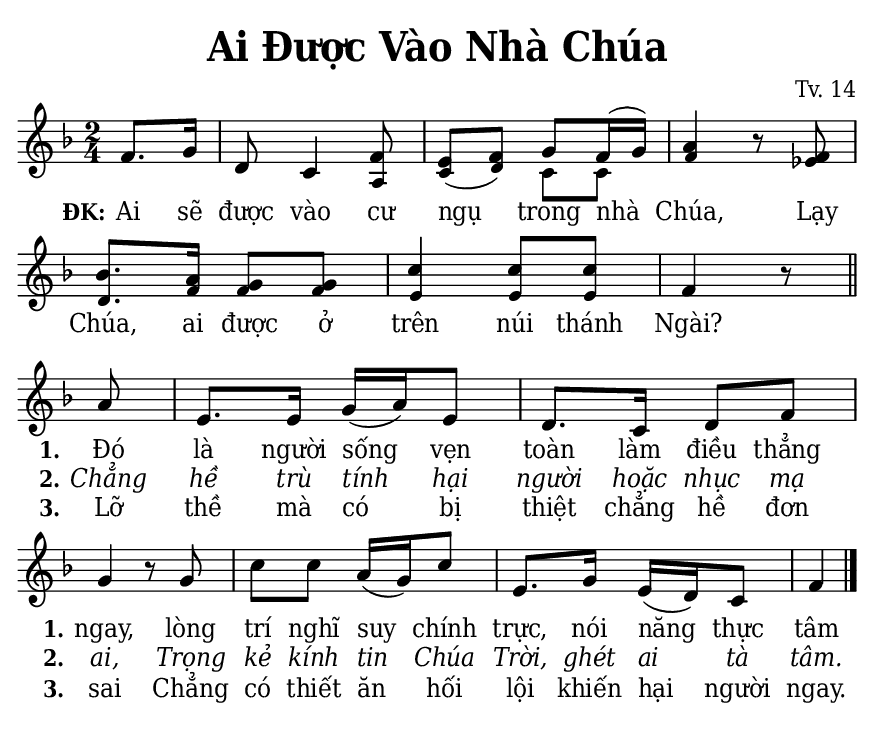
% Cài đặt chung\
\version "2.22.1"
\include "english.ly"

\header {
  title = \markup { \fontsize #1 "Ai Được Vào Nhà Chúa" }
  composer = "Tv. 14"
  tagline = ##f
}

% mã nguồn cho những chức năng chưa hỗ trợ trong phiên bản lilypond hiện tại
% cung cấp bởi cộng đồng lilypond khi gửi email đến lilypond-user@gnu.org
% Đổi kích thước nốt cho bè phụ
notBePhu =
#(define-music-function (font-size music) (number? ly:music?)
   (for-some-music
     (lambda (m)
       (if (music-is-of-type? m 'rhythmic-event)
           (begin
             (set! (ly:music-property m 'tweaks)
                   (cons `(font-size . ,font-size)
                         (ly:music-property m 'tweaks)))
             #t)
           #f))
     music)
   music)

% in số phiên khúc trên mỗi dòng
#(define (add-grob-definition grob-name grob-entry)
     (set! all-grob-descriptions
           (cons ((@@ (lily) completize-grob-entry)
                  (cons grob-name grob-entry))
                 all-grob-descriptions)))

#(add-grob-definition
    'StanzaNumberSpanner
    `((direction . ,LEFT)
      (font-series . bold)
      (padding . 1.0)
      (side-axis . ,X)
      (stencil . ,ly:text-interface::print)
      (X-offset . ,ly:side-position-interface::x-aligned-side)
      (Y-extent . ,grob::always-Y-extent-from-stencil)
      (meta . ((class . Spanner)
               (interfaces . (font-interface
                              side-position-interface
                              stanza-number-interface
                              text-interface))))))

\layout {
    \context {
      \Global
      \grobdescriptions #all-grob-descriptions
    }
    \context {
      \Score
      \remove Stanza_number_align_engraver
      \consists
        #(lambda (context)
           (let ((texts '())
                 (syllables '()))
             (make-engraver
              (acknowledgers
               ((stanza-number-interface engraver grob source-engraver)
                  (set! texts (cons grob texts)))
               ((lyric-syllable-interface engraver grob source-engraver)
                  (set! syllables (cons grob syllables))))
              ((stop-translation-timestep engraver)
                 (for-each
                  (lambda (text)
                    (for-each
                     (lambda (syllable)
                       (ly:pointer-group-interface::add-grob
                        text
                        'side-support-elements
                        syllable))
                     syllables))
                  texts)
                 (set! syllables '())))))
    }
    \context {
      \Lyrics
      \remove Stanza_number_engraver
      \consists
        #(lambda (context)
           (let ((text #f)
                 (last-stanza #f))
             (make-engraver
              ((process-music engraver)
                 (let ((stanza (ly:context-property context 'stanza #f)))
                   (if (and stanza (not (equal? stanza last-stanza)))
                       (let ((column (ly:context-property context
'currentCommandColumn)))
                         (set! last-stanza stanza)
                         (if text
                             (ly:spanner-set-bound! text RIGHT column))
                         (set! text (ly:engraver-make-grob engraver
'StanzaNumberSpanner '()))
                         (ly:grob-set-property! text 'text stanza)
                         (ly:spanner-set-bound! text LEFT column)))))
              ((finalize engraver)
                 (if text
                     (let ((column (ly:context-property context
'currentCommandColumn)))
                       (ly:spanner-set-bound! text RIGHT column)))))))
      \override StanzaNumberSpanner.horizon-padding = 10000
    }
}

stanzaReminderOff =
  \temporary \override StanzaNumberSpanner.after-line-breaking =
     #(lambda (grob)
        ;; Can be replaced with (not (first-broken-spanner? grob)) in 2.23.
        (if (let ((siblings (ly:spanner-broken-into (ly:grob-original grob))))
              (and (pair? siblings)
                   (not (eq? grob (car siblings)))))
            (ly:grob-suicide! grob)))

stanzaReminderOn = \undo \stanzaReminderOff
% kết thúc mã nguồn

% Nhạc phiên khúc
nhacPhienKhucSop = \relative c' {
  \partial 4 f8. g16 |
  d8 c4 f8 |
  e (f) g f16 (g) |
  a4 r8 f |
  bf8. a16 g8 g |
  c4 c8 c |
  f,4 r8 \bar "||" \break
  
  a8 |
  e8. e16 g (a) e8 |
  d8. c16 d8 f |
  g4 r8 g |
  c c a16 (g) c8 |
  e,8. g16 e (d) c8 |
  f4 \bar "|."
}

nhacPhienKhucAlto = \relative c' {
  f8. g16 |
  d8 c4 a8 |
  c (d) c [c] |
  f4 r8 ef |
  d8. f16 f8 f |
  e4 e8 e |
  f4 r8
}

% Lời phiên khúc
loiPhienKhucSop = \lyrics {
  \stanzaReminderOff
  \set stanza = "ĐK:"
  Ai sẽ được vào cư ngụ trong nhà Chúa,
  Lạy Chúa, ai được ở trên núi thánh Ngài?
  \stanzaReminderOn
  <<
    {
      \set stanza = "1."
      Đó là người sống vẹn toàn làm điều thẳng ngay,
      lòng trí nghĩ suy chính trực,
      nói năng thực tâm
    }
    \new Lyrics {
	    \set associatedVoice = "beSop"
	    \set stanza = "2."
      \override Lyrics.LyricText.font-shape = #'italic
	    Chẳng hề trù tính hại người
	    hoặc nhục mạ ai,
	    Trọng kẻ kính tin Chúa Trời,
	    ghét ai tà tâm.
    }
    \new Lyrics {
	    \set associatedVoice = "beSop"
	    \set stanza = "3."
	    Lỡ thề mà có bị thiệt chẳng hề đơn sai
	    Chẳng có thiết ăn hối lội khiến hại người ngay.
    }
  >>
}

% Dàn trang
\paper {
  #(set-paper-size "a5")
  top-margin = 3\mm
  bottom-margin = 3\mm
  left-margin = 3\mm
  right-margin = 3\mm
  indent = #0
  #(define fonts
	 (make-pango-font-tree "Deja Vu Serif Condensed"
	 		       "Deja Vu Serif Condensed"
			       "Deja Vu Serif Condensed"
			       (/ 20 20)))
  print-page-number = ##f
}

TongNhip = {
  \key f \major \time 2/4
  \set Timing.beamExceptions = #'()
  \set Timing.baseMoment = #(ly:make-moment 1/4)
}

\score {
  \new ChoirStaff <<
    \new Staff \with {
        \consists "Merge_rests_engraver"
        printPartCombineTexts = ##f
      }
      <<
      \new Voice \TongNhip \partCombine 
        \nhacPhienKhucSop
        \notBePhu -1 { \nhacPhienKhucAlto }
      \new NullVoice = beSop \nhacPhienKhucSop
      \new Lyrics \lyricsto beSop \loiPhienKhucSop
      >>
  >>
  \layout {
    \override Lyrics.LyricSpace.minimum-distance = #1.5
    \override Score.BarNumber.break-visibility = ##(#f #f #f)
    \override Score.SpacingSpanner.uniform-stretching = ##t
  } 
}
